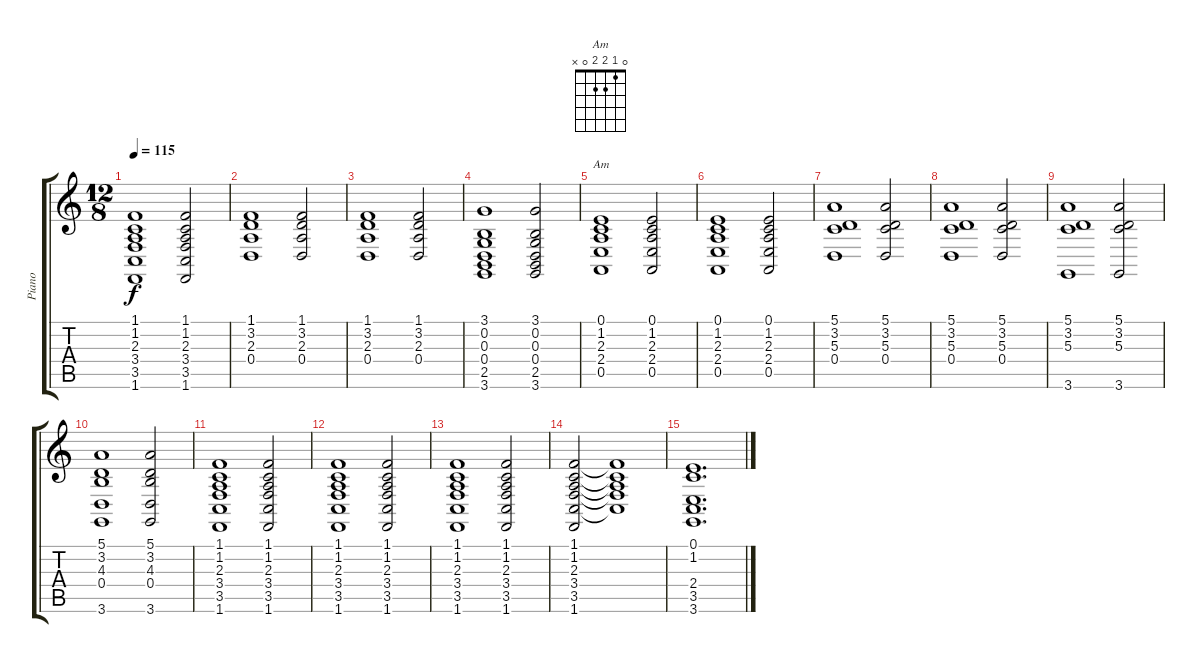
\track ("Piano" "Piano") {instrument acousticgrandpiano}
\staff {score tabs}
\tuning (E4 B3 G3 D3 A2 E2) {hide}
\chord ("Am" 0 1 2 2 0 x)
\ts (12 8)
\tempo 115
\clef g2
\ks c
(1.1 1.2 2.3 3.4 3.5 1.6).1{dy f} (1.1 1.2 2.3 3.4 3.5 1.6).2 |
(1.1 3.2 2.3 0.4).1 (1.1 3.2 2.3 0.4).2 |
(1.1 3.2 2.3 0.4).1 (1.1 3.2 2.3 0.4).2 |
(3.1 0.2 0.3 0.4 2.5 3.6).1 (3.1 0.2 0.3 0.4 2.5 3.6).2 |
(0.1 1.2 2.3 2.4 0.5).1{ch "Am"} (0.1 1.2 2.3 2.4 0.5).2 |
(0.1 1.2 2.3 2.4 0.5).1 (0.1 1.2 2.3 2.4 0.5).2 |
(5.1 3.2 5.3 0.4).1 (5.1 3.2 5.3 0.4).2 |
(5.1 3.2 5.3 0.4).1 (5.1 3.2 5.3 0.4).2 |
(5.1 3.2 5.3 3.6).1 (5.1 3.2 5.3 3.6).2 |
(5.1 3.2 4.3 0.4 3.6).1 (5.1 3.2 4.3 0.4 3.6).2 |
(1.1 1.2 2.3 3.4 3.5 1.6).1 (1.1 1.2 2.3 3.4 3.5 1.6).2 |
(1.1 1.2 2.3 3.4 3.5 1.6).1 (1.1 1.2 2.3 3.4 3.5 1.6).2 |
(1.1 1.2 2.3 3.4 3.5 1.6).1 (1.1 1.2 2.3 3.4 3.5 1.6).2 |
(1.1 1.2 2.3 3.4 3.5 1.6).2 (1.1{t} 1.2{t} 2.3{t} 3.4{t} 3.5{t}).1 |
(0.1 1.2 2.4 3.5 3.6).1{d}
